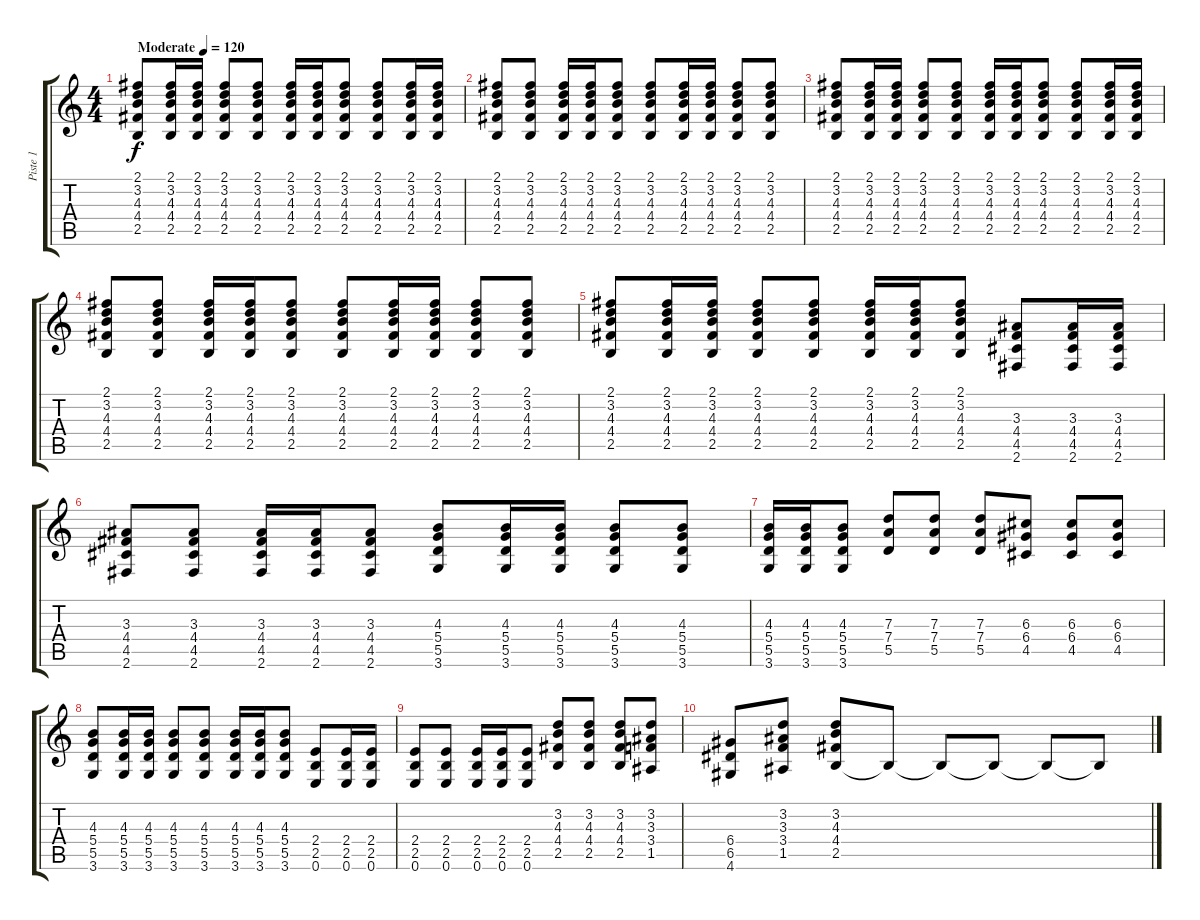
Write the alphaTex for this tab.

\track ("Piste 1" "Piste 1") {instrument acousticguitarnylon}
\staff {score tabs}
\tuning (E4 B3 G3 D3 A2 E2) {hide}
\ts (4 4)
\tempo (120 "Moderate")
\clef g2
\ks c
(2.1 3.2 4.3 4.4 2.5).8{dy f volume 5 instrument acousticguitarnylon} (2.1 3.2 4.3 4.4 2.5).16 (2.1 3.2 4.3 4.4 2.5).16 (2.1 3.2 4.3 4.4 2.5).8 (2.1 3.2 4.3 4.4 2.5).8 (2.1 3.2 4.3 4.4 2.5).16 (2.1 3.2 4.3 4.4 2.5).16 (2.1 3.2 4.3 4.4 2.5).8 (2.1 3.2 4.3 4.4 2.5).8 (2.1 3.2 4.3 4.4 2.5).16 (2.1 3.2 4.3 4.4 2.5).16 |
(2.1 3.2 4.3 4.4 2.5).8{volume 9} (2.1 3.2 4.3 4.4 2.5).8 (2.1 3.2 4.3 4.4 2.5).16 (2.1 3.2 4.3 4.4 2.5).16 (2.1 3.2 4.3 4.4 2.5).8 (2.1 3.2 4.3 4.4 2.5).8 (2.1 3.2 4.3 4.4 2.5).16 (2.1 3.2 4.3 4.4 2.5).16 (2.1 3.2 4.3 4.4 2.5).8 (2.1 3.2 4.3 4.4 2.5).8 |
(2.1 3.2 4.3 4.4 2.5).8{volume 16} (2.1 3.2 4.3 4.4 2.5).16 (2.1 3.2 4.3 4.4 2.5).16 (2.1 3.2 4.3 4.4 2.5).8 (2.1 3.2 4.3 4.4 2.5).8 (2.1 3.2 4.3 4.4 2.5).16 (2.1 3.2 4.3 4.4 2.5).16 (2.1 3.2 4.3 4.4 2.5).8 (2.1 3.2 4.3 4.4 2.5).8 (2.1 3.2 4.3 4.4 2.5).16 (2.1 3.2 4.3 4.4 2.5).16 |
(2.1 3.2 4.3 4.4 2.5).8 (2.1 3.2 4.3 4.4 2.5).8 (2.1 3.2 4.3 4.4 2.5).16 (2.1 3.2 4.3 4.4 2.5).16 (2.1 3.2 4.3 4.4 2.5).8 (2.1 3.2 4.3 4.4 2.5).8 (2.1 3.2 4.3 4.4 2.5).16 (2.1 3.2 4.3 4.4 2.5).16 (2.1 3.2 4.3 4.4 2.5).8 (2.1 3.2 4.3 4.4 2.5).8 |
(2.1 3.2 4.3 4.4 2.5).8 (2.1 3.2 4.3 4.4 2.5).16 (2.1 3.2 4.3 4.4 2.5).16 (2.1 3.2 4.3 4.4 2.5).8 (2.1 3.2 4.3 4.4 2.5).8 (2.1 3.2 4.3 4.4 2.5).16 (2.1 3.2 4.3 4.4 2.5).16 (2.1 3.2 4.3 4.4 2.5).8 (3.3 4.4 4.5 2.6).8 (3.3 4.4 4.5 2.6).16 (3.3 4.4 4.5 2.6).16 |
(3.3 4.4 4.5 2.6).8 (3.3 4.4 4.5 2.6).8 (3.3 4.4 4.5 2.6).16 (3.3 4.4 4.5 2.6).16 (3.3 4.4 4.5 2.6).8 (4.3 5.4 5.5 3.6).8 (4.3 5.4 5.5 3.6).16 (4.3 5.4 5.5 3.6).16 (4.3 5.4 5.5 3.6).8 (4.3 5.4 5.5 3.6).8 |
(4.3 5.4 5.5 3.6).16 (4.3 5.4 5.5 3.6).16 (4.3 5.4 5.5 3.6).8 (7.3 7.4 5.5).8 (7.3 7.4 5.5).8 (7.3 7.4 5.5).8 (6.3 6.4 4.5).8 (6.3 6.4 4.5).8 (6.3 6.4 4.5).8 |
(4.3 5.4 5.5 3.6).8 (4.3 5.4 5.5 3.6).16 (4.3 5.4 5.5 3.6).16 (4.3 5.4 5.5 3.6).8 (4.3 5.4 5.5 3.6).8 (4.3 5.4 5.5 3.6).16 (4.3 5.4 5.5 3.6).16 (4.3 5.4 5.5 3.6).8 (2.4 2.5 0.6).8 (2.4 2.5 0.6).16 (2.4 2.5 0.6).16 |
(2.4 2.5 0.6).8 (2.4 2.5 0.6).8 (2.4 2.5 0.6).16 (2.4 2.5 0.6).16 (2.4 2.5 0.6).8 (3.2 4.3 4.4 2.5).8 (3.2 4.3 4.4 2.5).8 (3.2 4.3 4.4 2.5).8 (3.2 3.3 3.4 1.5).8 |
(6.4 6.5 4.6).8 (3.2 3.3 3.4 1.5).8 (3.2 4.3 4.4 2.5).8 2.5{t}.8 2.5{t}.8 2.5{t}.8 2.5{t}.8 2.5{t}.8
